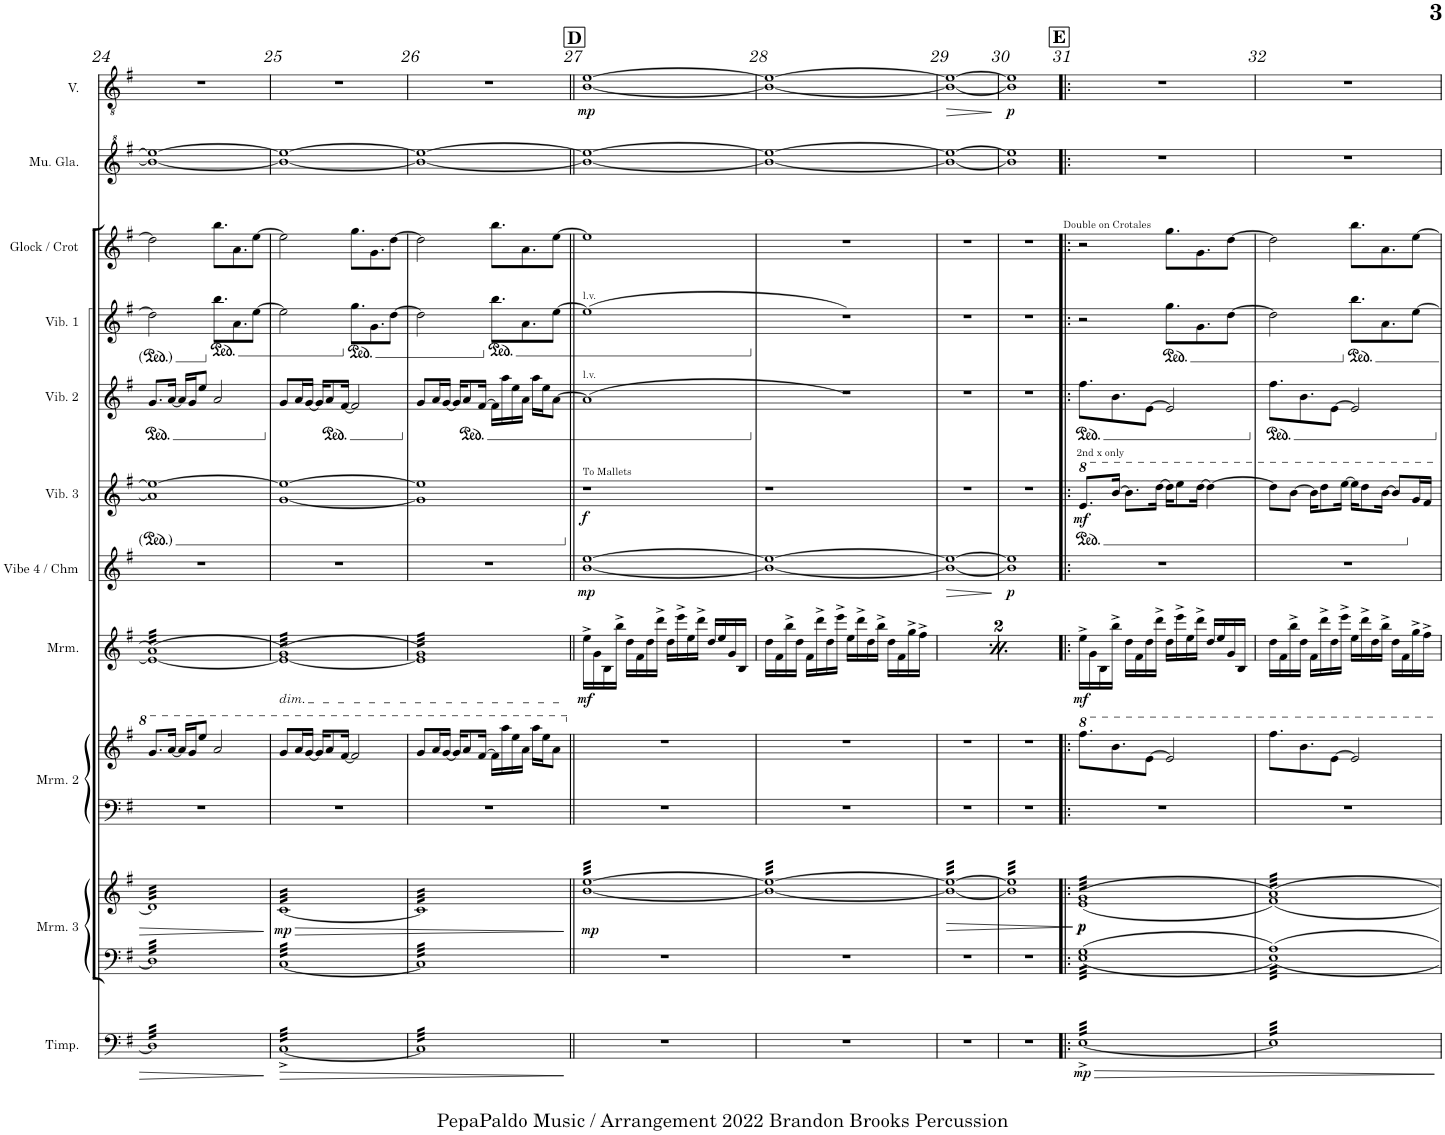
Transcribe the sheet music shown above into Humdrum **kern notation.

**kern	**dynam	**kern	**kern	**dynam	**kern	**kern	**kern	**dynam	**kern	**dynam	**kern	**dynam	**kern	**kern	**kern	**kern	**kern	**dynam
*part11	*part11	*part10	*part10	*part10	*part9	*part9	*part8	*part8	*part7	*part7	*part6	*part6	*part5	*part4	*part3	*part2	*part1	*part1
*staff13	*staff13	*staff12	*staff11	*staff11/12	*staff10	*staff9	*staff8	*staff8	*staff7	*staff7	*staff6	*staff6	*staff5	*staff4	*staff3	*staff2	*staff1	*staff1
*I"Timpani	*	*I"Marimba 3	*	*	*I"Marimba 2	*	*I"Marimba 1	*	*I"Vibraphone 4 /  Chimes	*	*I"Vibraphone 3	*	*I"Vibraphone 2	*I"Vibraphone 1	*I"Glock / Crot	*I"Musical Glasses	*I"Voice	*
*I'Timp.	*	*I'Mrm. 3	*	*	*I'Mrm. 2	*	*I'Mrm. 1	*	*I'Vibe 4 / Chm	*	*I'Vib. 3	*	*I'Vib. 2	*I'Vib. 1	*I'Glock / Crot	*I'Mu. Gla.	*I'V.	*
!!LO:PB:g=z
*clefF4	*	*clefF4	*clefG2	*	*clefF4	*clefG2	*clefG2	*	*clefG2	*	*clefG2	*	*clefG2	*clefG2	*clefG2	*clefG^2	*clefGv2	*
*	*	*	*	*	*	*	*	*	*	*	*	*	*	*	*Trd-14c-24	*	*	*
*k[f#]	*	*k[f#]	*k[f#]	*	*k[f#]	*k[f#]	*k[f#]	*	*k[f#]	*	*k[f#]	*	*k[f#]	*k[f#]	*k[f#]	*k[f#]	*k[f#]	*
*M4/4	*	*M4/4	*M4/4	*	*M4/4	*M4/4	*M4/4	*	*M4/4	*	*M4/4	*	*M4/4	*M4/4	*M4/4	*M4/4	*M4/4	*
=24	=24	=24	=24	=24	=24	=24	=24	=24	=24	=24	=24	=24	=24	=24	=24	=24	=24	=24
*tremolo	*	*	*	*	*	*	*	*	*	*	*	*	*	*	*	*	*	*
*	*	*tremolo	*	*	*	*	*	*	*	*	*	*	*	*	*	*	*	*
*	*	*	*tremolo	*	*	*	*	*	*	*	*	*	*	*	*	*	*	*
*	*	*	*	*	*	*	*tremolo	*	*	*	*	*	*	*	*	*	*	*
32D]LLL	.	32D]LLL	32d]LLL	.	1r	8.gg/L	(>32e 32aLLL	.	1r	.	1a] 1ee_	.	8.g/L	2dd\]	2dd\]	1bb_ 1eee_	1r	.
32D	.	32D	32d	.	.	.	(>32e 32a	.	.	.	.	.	.	.	.	.	.	.
32D	.	32D	32d	.	.	.	(>32e 32a	.	.	.	.	.	.	.	.	.	.	.
32D	.	32D	32d	.	.	.	(>32e 32a	.	.	.	.	.	.	.	.	.	.	.
32D	.	32D	32d	.	.	.	(>32e 32a	.	.	.	.	.	.	.	.	.	.	.
32D	.	32D	32d	.	.	.	(>32e 32a	.	.	.	.	.	.	.	.	.	.	.
32D	.	32D	32d	.	.	[16aa/Jk	(>32e 32a	.	.	.	.	.	[16a/Jk	.	.	.	.	.
32D	.	32D	32d	.	.	.	(>32e 32a	.	.	.	.	.	.	.	.	.	.	.
32D	.	32D	32d	.	.	16aa/LL]	(>32e 32a	.	.	.	.	.	16a/LL]	.	.	.	.	.
32D	.	32D	32d	.	.	.	(>32e 32a	.	.	.	.	.	.	.	.	.	.	.
32D	.	32D	32d	.	.	16gg/J	(>32e 32a	.	.	.	.	.	16g/J	.	.	.	.	.
32D	.	32D	32d	.	.	.	(>32e 32a	.	.	.	.	.	.	.	.	.	.	.
32D	.	32D	32d	.	.	8eee/J	(>32e 32a	.	.	.	.	.	8ee/J	.	.	.	.	.
32D	.	32D	32d	.	.	.	(>32e 32a	.	.	.	.	.	.	.	.	.	.	.
32D	.	32D	32d	.	.	.	(>32e 32a	.	.	.	.	.	.	.	.	.	.	.
32D	.	32D	32d	.	.	.	(>32e 32a	.	.	.	.	.	.	.	.	.	.	.
*	*	*	*	*	*	*	*	*	*	*	*	*	*	*ped	*	*	*	*
32D	.	32D	32d	.	.	2aa/	(>32e 32a	.	.	.	.	.	2a/	8.bb\L	8.bb\L	.	.	.
32D	.	32D	32d	.	.	.	(>32e 32a	.	.	.	.	.	.	.	.	.	.	.
32D	.	32D	32d	.	.	.	(>32e 32a	.	.	.	.	.	.	.	.	.	.	.
32D	.	32D	32d	.	.	.	(>32e 32a	.	.	.	.	.	.	.	.	.	.	.
32D	.	32D	32d	.	.	.	(>32e 32a	.	.	.	.	.	.	.	.	.	.	.
32D	.	32D	32d	.	.	.	(>32e 32a	.	.	.	.	.	.	.	.	.	.	.
32D	.	32D	32d	.	.	.	(>32e 32a	.	.	.	.	.	.	8.a\	8.a\	.	.	.
32D	.	32D	32d	.	.	.	(>32e 32a	.	.	.	.	.	.	.	.	.	.	.
32D	.	32D	32d	.	.	.	(>32e 32a	.	.	.	.	.	.	.	.	.	.	.
32D	.	32D	32d	.	.	.	(>32e 32a	.	.	.	.	.	.	.	.	.	.	.
32D	.	32D	32d	.	.	.	(>32e 32a	.	.	.	.	.	.	.	.	.	.	.
32D	.	32D	32d	.	.	.	(>32e 32a	.	.	.	.	.	.	.	.	.	.	.
32D	.	32D	32d	.	.	.	(>32e 32a	.	.	.	.	.	.	[8ee\J	[8ee\J	.	.	.
32D	.	32D	32d	.	.	.	(>32e 32a	.	.	.	.	.	.	.	.	.	.	.
32D	.	32D	32d	.	.	.	(>32e 32a	.	.	.	.	.	.	.	.	.	.	.
32DJJJ	.	32DJJJ	32dJJJ	.	.	.	32e 32aJJJ	.	.	.	.	.	.	.	.	.	.	.
=25	=25	=25	=25	=25	=25	=25	=25	=25	=25	=25	=25	=25	=25	=25	=25	=25	=25	=25
!	!	!	!	!	!	!	!LO:TX:b:i:t=dim.	!	!	!	!	!	!	!	!	!	!	!
!	!LO:HP:b	!	!	!LO:HP:b	!	!	!	!	!	!	!	!	!	!	!	!	!	!
!	!	!	!	!LO:DY:n=1:b	!	!	!	!	!	!	!	!	!	!	!	!	!	!
[32C^LLL	>	[32CLLL	[32cLLL	> mp	1r	8gg/L	(>32e 32g)LLL	.	1r	.	[1g 1ee_	.	8g/L	2ee\]	2ee\]	1bb_ 1eee_	1r	.
32C^	.	32C	32c	.	.	.	(>32e 32g)	.	.	.	.	.	.	.	.	.	.	.
32C^	.	32C	32c	.	.	.	(>32e 32g)	.	.	.	.	.	.	.	.	.	.	.
32C^	.	32C	32c	.	.	.	(>32e 32g)	.	.	.	.	.	.	.	.	.	.	.
32C^	.	32C	32c	.	.	16aa/L	(>32e 32g)	.	.	.	.	.	16a/L	.	.	.	.	.
32C^	.	32C	32c	.	.	.	(>32e 32g)	.	.	.	.	.	.	.	.	.	.	.
32C^	.	32C	32c	.	.	[16gg/JJ	(>32e 32g)	.	.	.	.	.	[16g/JJ	.	.	.	.	.
32C^	.	32C	32c	.	.	.	(>32e 32g)	.	.	.	.	.	.	.	.	.	.	.
32C^	.	32C	32c	.	.	16gg/KL]	(>32e 32g)	.	.	.	.	.	16g/KL]	.	.	.	.	.
32C^	.	32C	32c	.	.	.	(>32e 32g)	.	.	.	.	.	.	.	.	.	.	.
32C^	.	32C	32c	.	.	8aa/	(>32e 32g)	.	.	.	.	.	8a/	.	.	.	.	.
32C^	.	32C	32c	.	.	.	(>32e 32g)	.	.	.	.	.	.	.	.	.	.	.
32C^	.	32C	32c	.	.	.	(>32e 32g)	.	.	.	.	.	.	.	.	.	.	.
32C^	.	32C	32c	.	.	.	(>32e 32g)	.	.	.	.	.	.	.	.	.	.	.
32C^	.	32C	32c	.	.	[16ff#/Jk	(>32e 32g)	.	.	.	.	.	[16f#/Jk	.	.	.	.	.
32C^	.	32C	32c	.	.	.	(>32e 32g)	.	.	.	.	.	.	.	.	.	.	.
*	*	*	*	*	*	*	*	*	*	*	*	*	*	*Xped	*	*	*	*
*	*	*	*	*	*	*	*	*	*	*	*	*	*	*ped	*	*	*	*
32C^	.	32C	32c	.	.	2ff#/]	(>32e 32g)	.	.	.	.	.	2f#/]	8.gg\L	8.gg\L	.	.	.
32C^	.	32C	32c	.	.	.	(>32e 32g)	.	.	.	.	.	.	.	.	.	.	.
32C^	.	32C	32c	.	.	.	(>32e 32g)	.	.	.	.	.	.	.	.	.	.	.
32C^	.	32C	32c	.	.	.	(>32e 32g)	.	.	.	.	.	.	.	.	.	.	.
32C^	.	32C	32c	.	.	.	(>32e 32g)	.	.	.	.	.	.	.	.	.	.	.
32C^	.	32C	32c	.	.	.	(>32e 32g)	.	.	.	.	.	.	.	.	.	.	.
32C^	.	32C	32c	.	.	.	(>32e 32g)	.	.	.	.	.	.	8.g\	8.g\	.	.	.
32C^	.	32C	32c	.	.	.	(>32e 32g)	.	.	.	.	.	.	.	.	.	.	.
32C^	.	32C	32c	.	.	.	(>32e 32g)	.	.	.	.	.	.	.	.	.	.	.
32C^	.	32C	32c	.	.	.	(>32e 32g)	.	.	.	.	.	.	.	.	.	.	.
32C^	.	32C	32c	.	.	.	(>32e 32g)	.	.	.	.	.	.	.	.	.	.	.
32C^	.	32C	32c	.	.	.	(>32e 32g)	.	.	.	.	.	.	.	.	.	.	.
32C^	.	32C	32c	.	.	.	(>32e 32g)	.	.	.	.	.	.	[8dd\J	[8dd\J	.	.	.
32C^	.	32C	32c	.	.	.	(>32e 32g)	.	.	.	.	.	.	.	.	.	.	.
32C^	.	32C	32c	.	.	.	(>32e 32g)	.	.	.	.	.	.	.	.	.	.	.
32C^JJJ	.	32CJJJ	32cJJJ	.	.	.	32e 32g)JJJ	.	.	.	.	.	.	.	.	.	.	.
=26	=26	=26	=26	=26	=26	=26	=26	=26	=26	=26	=26	=26	=26	=26	=26	=26	=26	=26
32C]LLL	.	32C]LLL	32c]LLL	.	1r	8gg/L	32e] 32g)LLL	.	1r	.	1g] 1ee]	.	8g/L	2dd\]	2dd\]	1bb_ 1eee_	1r	.
32C	.	32C	32c	.	.	.	32e 32g)	.	.	.	.	.	.	.	.	.	.	.
32C	.	32C	32c	.	.	.	32e 32g)	.	.	.	.	.	.	.	.	.	.	.
32C	.	32C	32c	.	.	.	32e 32g)	.	.	.	.	.	.	.	.	.	.	.
32C	.	32C	32c	.	.	16aa/L	32e 32g)	.	.	.	.	.	16a/L	.	.	.	.	.
32C	.	32C	32c	.	.	.	32e 32g)	.	.	.	.	.	.	.	.	.	.	.
32C	.	32C	32c	.	.	[16gg/JJ	32e 32g)	.	.	.	.	.	[16g/JJ	.	.	.	.	.
32C	.	32C	32c	.	.	.	32e 32g)	.	.	.	.	.	.	.	.	.	.	.
32C	.	32C	32c	.	.	16gg/KL]	32e 32g)	.	.	.	.	.	16g/KL]	.	.	.	.	.
32C	.	32C	32c	.	.	.	32e 32g)	.	.	.	.	.	.	.	.	.	.	.
32C	.	32C	32c	.	.	8aa/	32e 32g)	.	.	.	.	.	8a/	.	.	.	.	.
32C	.	32C	32c	.	.	.	32e 32g)	.	.	.	.	.	.	.	.	.	.	.
32C	.	32C	32c	.	.	.	32e 32g)	.	.	.	.	.	.	.	.	.	.	.
32C	.	32C	32c	.	.	.	32e 32g)	.	.	.	.	.	.	.	.	.	.	.
32C	.	32C	32c	.	.	[16ff#/Jk	32e 32g)	.	.	.	.	.	[16f#/Jk	.	.	.	.	.
32C	.	32C	32c	.	.	.	32e 32g)	.	.	.	.	.	.	.	.	.	.	.
*	*	*	*	*	*	*	*	*	*	*	*	*	*	*Xped	*	*	*	*
*	*	*	*	*	*	*	*	*	*	*	*	*	*	*ped	*	*	*	*
32C	.	32C	32c	.	.	16ff#\LL]	32e 32g)	.	.	.	.	.	16f#\LL]	8.bb\L	8.bb\L	.	.	.
32C	.	32C	32c	.	.	.	32e 32g)	.	.	.	.	.	.	.	.	.	.	.
32C	.	32C	32c	.	.	16aaa\	32e 32g)	.	.	.	.	.	16aa\	.	.	.	.	.
32C	.	32C	32c	.	.	.	32e 32g)	.	.	.	.	.	.	.	.	.	.	.
32C	.	32C	32c	.	.	16eee\	32e 32g)	.	.	.	.	.	16ee\	.	.	.	.	.
32C	.	32C	32c	.	.	.	32e 32g)	.	.	.	.	.	.	.	.	.	.	.
32C	.	32C	32c	.	.	16aa\JJ	32e 32g)	.	.	.	.	.	16a\JJ	8.a\	8.a\	.	.	.
32C	.	32C	32c	.	.	.	32e 32g)	.	.	.	.	.	.	.	.	.	.	.
32C	.	32C	32c	.	.	16aaa\LL	32e 32g)	.	.	.	.	.	16aa\LL	.	.	.	.	.
32C	.	32C	32c	.	.	.	32e 32g)	.	.	.	.	.	.	.	.	.	.	.
32C	.	32C	32c	.	.	16eee\J	32e 32g)	.	.	.	.	.	16ee\J	.	.	.	.	.
32C	.	32C	32c	.	.	.	32e 32g)	.	.	.	.	.	.	.	.	.	.	.
32C	.	32C	32c	.	.	8aa\J	32e 32g)	.	.	.	.	.	[8a\J	[8ee\J	[8ee\J	.	.	.
32C	.	32C	32c	.	.	.	32e 32g)	.	.	.	.	.	.	.	.	.	.	.
32C	.	32C	32c	.	.	.	32e 32g)	.	.	.	.	.	.	.	.	.	.	.
32CJJJ	.	32CJJJ	32cJJJ	.	.	.	32e 32g)JJJ	.	.	.	.	.	.	.	.	.	.	.
*	*	*	*	*	*	*	*Xtremolo	*	*	*	*	*	*	*	*	*	*	*
.	]	.	.	]	.	.	.	.	.	.	.	.	.	.	.	.	.	.
!!LO:REH:place=s1:a:B:cj:fs=14:t=D
=27||	=27||	=27||	=27||	=27||	=27||	=27||	=27||	=27||	=27||	=27||	=27||	=27||	=27||	=27||	=27||	=27||	=27||	=27||
!	!	!	!	!	!	!	!	!	!	!	!	!	!	!LO:TX:a:t=l.v.	!	!	!	!
!	!	!	!	!	!	!	!	!	!	!	!	!	!LO:TX:a:t=l.v.	!	!	!	!	!
!	!	!	!	!	!	!	!	!	!	!	!LO:TX:a:t=To Mallets	!	!	!	!	!	!	!
!	!	!	!	!LO:DY:b	!	!	!	!LO:DY:b	!	!LO:DY:b	!	!LO:DY:b	!	!	!	!	!	!LO:DY:b
1r	.	1r	[32b [32eeLLL	mp	1r	1r	16ee^\LL	mf	[1b [1ee	mp	1r	f	(>1a]	(1ee]	1ee]	1bb_ 1eee_	[1B [1e	mp
.	.	.	32b 32ee	.	.	.	.	.	.	.	.	.	.	.	.	.	.	.
.	.	.	32b 32ee	.	.	.	16g\	.	.	.	.	.	.	.	.	.	.	.
.	.	.	32b 32ee	.	.	.	.	.	.	.	.	.	.	.	.	.	.	.
.	.	.	32b 32ee	.	.	.	16B\	.	.	.	.	.	.	.	.	.	.	.
.	.	.	32b 32ee	.	.	.	.	.	.	.	.	.	.	.	.	.	.	.
.	.	.	32b 32ee	.	.	.	16bb^\JJ	.	.	.	.	.	.	.	.	.	.	.
.	.	.	32b 32ee	.	.	.	.	.	.	.	.	.	.	.	.	.	.	.
.	.	.	32b 32ee	.	.	.	16dd\LL	.	.	.	.	.	.	.	.	.	.	.
.	.	.	32b 32ee	.	.	.	.	.	.	.	.	.	.	.	.	.	.	.
.	.	.	32b 32ee	.	.	.	16f#\	.	.	.	.	.	.	.	.	.	.	.
.	.	.	32b 32ee	.	.	.	.	.	.	.	.	.	.	.	.	.	.	.
.	.	.	32b 32ee	.	.	.	16dd\	.	.	.	.	.	.	.	.	.	.	.
.	.	.	32b 32ee	.	.	.	.	.	.	.	.	.	.	.	.	.	.	.
.	.	.	32b 32ee	.	.	.	16ddd^\JJ	.	.	.	.	.	.	.	.	.	.	.
.	.	.	32b 32ee	.	.	.	.	.	.	.	.	.	.	.	.	.	.	.
.	.	.	32b 32ee	.	.	.	16dd\LL	.	.	.	.	.	.	.	.	.	.	.
.	.	.	32b 32ee	.	.	.	.	.	.	.	.	.	.	.	.	.	.	.
.	.	.	32b 32ee	.	.	.	16eee^\	.	.	.	.	.	.	.	.	.	.	.
.	.	.	32b 32ee	.	.	.	.	.	.	.	.	.	.	.	.	.	.	.
.	.	.	32b 32ee	.	.	.	16ee\	.	.	.	.	.	.	.	.	.	.	.
.	.	.	32b 32ee	.	.	.	.	.	.	.	.	.	.	.	.	.	.	.
.	.	.	32b 32ee	.	.	.	16ddd^\JJ	.	.	.	.	.	.	.	.	.	.	.
.	.	.	32b 32ee	.	.	.	.	.	.	.	.	.	.	.	.	.	.	.
.	.	.	32b 32ee	.	.	.	16dd/LL	.	.	.	.	.	.	.	.	.	.	.
.	.	.	32b 32ee	.	.	.	.	.	.	.	.	.	.	.	.	.	.	.
.	.	.	32b 32ee	.	.	.	16ee/	.	.	.	.	.	.	.	.	.	.	.
.	.	.	32b 32ee	.	.	.	.	.	.	.	.	.	.	.	.	.	.	.
.	.	.	32b 32ee	.	.	.	16g/	.	.	.	.	.	.	.	.	.	.	.
.	.	.	32b 32ee	.	.	.	.	.	.	.	.	.	.	.	.	.	.	.
.	.	.	32b 32ee	.	.	.	16B/JJ	.	.	.	.	.	.	.	.	.	.	.
.	.	.	32b 32eeJJJ	.	.	.	.	.	.	.	.	.	.	.	.	.	.	.
=28	=28	=28	=28	=28	=28	=28	=28	=28	=28	=28	=28	=28	=28	=28	=28	=28	=28	=28
*	*	*	*	*	*	*	*	*	*	*	*	*	*	*Xped	*	*	*	*
1r	.	1r	32b 32eeLLL	.	1r	1r	16dd\LL	.	1b_ 1ee_	.	1r	.	1r)	1r)	1r	1bb_ 1eee_	1B_ 1e_	.
.	.	.	32b 32ee	.	.	.	.	.	.	.	.	.	.	.	.	.	.	.
.	.	.	32b 32ee	.	.	.	16f#\	.	.	.	.	.	.	.	.	.	.	.
.	.	.	32b 32ee	.	.	.	.	.	.	.	.	.	.	.	.	.	.	.
.	.	.	32b 32ee	.	.	.	16bb^\	.	.	.	.	.	.	.	.	.	.	.
.	.	.	32b 32ee	.	.	.	.	.	.	.	.	.	.	.	.	.	.	.
.	.	.	32b 32ee	.	.	.	16dd\JJ	.	.	.	.	.	.	.	.	.	.	.
.	.	.	32b 32ee	.	.	.	.	.	.	.	.	.	.	.	.	.	.	.
.	.	.	32b 32ee	.	.	.	16f#\LL	.	.	.	.	.	.	.	.	.	.	.
.	.	.	32b 32ee	.	.	.	.	.	.	.	.	.	.	.	.	.	.	.
.	.	.	32b 32ee	.	.	.	16ddd^\	.	.	.	.	.	.	.	.	.	.	.
.	.	.	32b 32ee	.	.	.	.	.	.	.	.	.	.	.	.	.	.	.
.	.	.	32b 32ee	.	.	.	16dd\	.	.	.	.	.	.	.	.	.	.	.
.	.	.	32b 32ee	.	.	.	.	.	.	.	.	.	.	.	.	.	.	.
.	.	.	32b 32ee	.	.	.	16eee^\JJ	.	.	.	.	.	.	.	.	.	.	.
.	.	.	32b 32ee	.	.	.	.	.	.	.	.	.	.	.	.	.	.	.
.	.	.	32b 32ee	.	.	.	16ee\LL	.	.	.	.	.	.	.	.	.	.	.
.	.	.	32b 32ee	.	.	.	.	.	.	.	.	.	.	.	.	.	.	.
.	.	.	32b 32ee	.	.	.	16ddd^\	.	.	.	.	.	.	.	.	.	.	.
.	.	.	32b 32ee	.	.	.	.	.	.	.	.	.	.	.	.	.	.	.
.	.	.	32b 32ee	.	.	.	16dd\	.	.	.	.	.	.	.	.	.	.	.
.	.	.	32b 32ee	.	.	.	.	.	.	.	.	.	.	.	.	.	.	.
.	.	.	32b 32ee	.	.	.	16bb^\JJ	.	.	.	.	.	.	.	.	.	.	.
.	.	.	32b 32ee	.	.	.	.	.	.	.	.	.	.	.	.	.	.	.
.	.	.	32b 32ee	.	.	.	16dd\LL	.	.	.	.	.	.	.	.	.	.	.
.	.	.	32b 32ee	.	.	.	.	.	.	.	.	.	.	.	.	.	.	.
.	.	.	32b 32ee	.	.	.	16f#\	.	.	.	.	.	.	.	.	.	.	.
.	.	.	32b 32ee	.	.	.	.	.	.	.	.	.	.	.	.	.	.	.
.	.	.	32b 32ee	.	.	.	16gg^\	.	.	.	.	.	.	.	.	.	.	.
.	.	.	32b 32ee	.	.	.	.	.	.	.	.	.	.	.	.	.	.	.
.	.	.	32b 32ee	.	.	.	16ff#^\JJ	.	.	.	.	.	.	.	.	.	.	.
.	.	.	32b 32eeJJJ	.	.	.	.	.	.	.	.	.	.	.	.	.	.	.
=29	=29	=29	=29	=29	=29	=29	=29	=29	=29	=29	=29	=29	=29	=29	=29	=29	=29	=29
!	!	!	!	!LO:HP:b	!	!	!	!LO:DY:b	!	!LO:HP:b	!	!	!	!	!	!	!	!LO:HP:b
1r	.	1r	32b 32eeLLL	>	1r	1r	16ee^\LL	mf	1b_ 1ee_	>	1r	.	1r	1r	1r	1bb_ 1eee_	1B_ 1e_	>
.	.	.	32b 32ee	.	.	.	.	.	.	.	.	.	.	.	.	.	.	.
.	.	.	32b 32ee	.	.	.	16g\	.	.	.	.	.	.	.	.	.	.	.
.	.	.	32b 32ee	.	.	.	.	.	.	.	.	.	.	.	.	.	.	.
.	.	.	32b 32ee	.	.	.	16B\	.	.	.	.	.	.	.	.	.	.	.
.	.	.	32b 32ee	.	.	.	.	.	.	.	.	.	.	.	.	.	.	.
.	.	.	32b 32ee	.	.	.	16bb^\JJ	.	.	.	.	.	.	.	.	.	.	.
.	.	.	32b 32ee	.	.	.	.	.	.	.	.	.	.	.	.	.	.	.
.	.	.	32b 32ee	.	.	.	16dd\LL	.	.	.	.	.	.	.	.	.	.	.
.	.	.	32b 32ee	.	.	.	.	.	.	.	.	.	.	.	.	.	.	.
.	.	.	32b 32ee	.	.	.	16f#\	.	.	.	.	.	.	.	.	.	.	.
.	.	.	32b 32ee	.	.	.	.	.	.	.	.	.	.	.	.	.	.	.
.	.	.	32b 32ee	.	.	.	16dd\	.	.	.	.	.	.	.	.	.	.	.
.	.	.	32b 32ee	.	.	.	.	.	.	.	.	.	.	.	.	.	.	.
.	.	.	32b 32ee	.	.	.	16ddd^\JJ	.	.	.	.	.	.	.	.	.	.	.
.	.	.	32b 32ee	.	.	.	.	.	.	.	.	.	.	.	.	.	.	.
.	.	.	32b 32ee	.	.	.	16dd\LL	.	.	.	.	.	.	.	.	.	.	.
.	.	.	32b 32ee	.	.	.	.	.	.	.	.	.	.	.	.	.	.	.
.	.	.	32b 32ee	.	.	.	16eee^\	.	.	.	.	.	.	.	.	.	.	.
.	.	.	32b 32ee	.	.	.	.	.	.	.	.	.	.	.	.	.	.	.
.	.	.	32b 32ee	.	.	.	16ee\	.	.	.	.	.	.	.	.	.	.	.
.	.	.	32b 32ee	.	.	.	.	.	.	.	.	.	.	.	.	.	.	.
.	.	.	32b 32ee	.	.	.	16ddd^\JJ	.	.	.	.	.	.	.	.	.	.	.
.	.	.	32b 32ee	.	.	.	.	.	.	.	.	.	.	.	.	.	.	.
.	.	.	32b 32ee	.	.	.	16dd/LL	.	.	.	.	.	.	.	.	.	.	.
.	.	.	32b 32ee	.	.	.	.	.	.	.	.	.	.	.	.	.	.	.
.	.	.	32b 32ee	.	.	.	16ee/	.	.	.	.	.	.	.	.	.	.	.
.	.	.	32b 32ee	.	.	.	.	.	.	.	.	.	.	.	.	.	.	.
.	.	.	32b 32ee	.	.	.	16g/	.	.	.	.	.	.	.	.	.	.	.
.	.	.	32b 32ee	.	.	.	.	.	.	.	.	.	.	.	.	.	.	.
.	.	.	32b 32ee	.	.	.	16B/JJ	.	.	.	.	.	.	.	.	.	.	.
.	.	.	32b 32eeJJJ	.	.	.	.	.	.	.	.	.	.	.	.	.	.	.
.	.	.	.	.	.	.	.	.	.	]	.	.	.	.	.	.	.	]
=30	=30	=30	=30	=30	=30	=30	=30	=30	=30	=30	=30	=30	=30	=30	=30	=30	=30	=30
!	!	!	!	!	!	!	!	!	!	!LO:DY:b	!	!	!	!	!	!	!	!LO:DY:b
1r	.	1r	32b] 32ee]LLL	.	1r	1r	16dd\LL	.	1b] 1ee]	p	1r	.	1r	1r	1r	1bb] 1eee]	1B] 1e]	p
.	.	.	32b 32ee	.	.	.	.	.	.	.	.	.	.	.	.	.	.	.
.	.	.	32b 32ee	.	.	.	16f#\	.	.	.	.	.	.	.	.	.	.	.
.	.	.	32b 32ee	.	.	.	.	.	.	.	.	.	.	.	.	.	.	.
.	.	.	32b 32ee	.	.	.	16bb^\	.	.	.	.	.	.	.	.	.	.	.
.	.	.	32b 32ee	.	.	.	.	.	.	.	.	.	.	.	.	.	.	.
.	.	.	32b 32ee	.	.	.	16dd\JJ	.	.	.	.	.	.	.	.	.	.	.
.	.	.	32b 32ee	.	.	.	.	.	.	.	.	.	.	.	.	.	.	.
.	.	.	32b 32ee	.	.	.	16f#\LL	.	.	.	.	.	.	.	.	.	.	.
.	.	.	32b 32ee	.	.	.	.	.	.	.	.	.	.	.	.	.	.	.
.	.	.	32b 32ee	.	.	.	16ddd^\	.	.	.	.	.	.	.	.	.	.	.
.	.	.	32b 32ee	.	.	.	.	.	.	.	.	.	.	.	.	.	.	.
.	.	.	32b 32ee	.	.	.	16dd\	.	.	.	.	.	.	.	.	.	.	.
.	.	.	32b 32ee	.	.	.	.	.	.	.	.	.	.	.	.	.	.	.
.	.	.	32b 32ee	.	.	.	16eee^\JJ	.	.	.	.	.	.	.	.	.	.	.
.	.	.	32b 32ee	.	.	.	.	.	.	.	.	.	.	.	.	.	.	.
.	.	.	32b 32ee	.	.	.	16ee\LL	.	.	.	.	.	.	.	.	.	.	.
.	.	.	32b 32ee	.	.	.	.	.	.	.	.	.	.	.	.	.	.	.
.	.	.	32b 32ee	.	.	.	16ddd^\	.	.	.	.	.	.	.	.	.	.	.
.	.	.	32b 32ee	.	.	.	.	.	.	.	.	.	.	.	.	.	.	.
.	.	.	32b 32ee	.	.	.	16dd\	.	.	.	.	.	.	.	.	.	.	.
.	.	.	32b 32ee	.	.	.	.	.	.	.	.	.	.	.	.	.	.	.
.	.	.	32b 32ee	.	.	.	16bb^\JJ	.	.	.	.	.	.	.	.	.	.	.
.	.	.	32b 32ee	.	.	.	.	.	.	.	.	.	.	.	.	.	.	.
.	.	.	32b 32ee	.	.	.	16dd\LL	.	.	.	.	.	.	.	.	.	.	.
.	.	.	32b 32ee	.	.	.	.	.	.	.	.	.	.	.	.	.	.	.
.	.	.	32b 32ee	.	.	.	16f#\	.	.	.	.	.	.	.	.	.	.	.
.	.	.	32b 32ee	.	.	.	.	.	.	.	.	.	.	.	.	.	.	.
.	.	.	32b 32ee	.	.	.	16gg^\	.	.	.	.	.	.	.	.	.	.	.
.	.	.	32b 32ee	.	.	.	.	.	.	.	.	.	.	.	.	.	.	.
.	.	.	32b 32ee	.	.	.	16ff#^\JJ	.	.	.	.	.	.	.	.	.	.	.
.	.	.	32b 32eeJJJ	.	.	.	.	.	.	.	.	.	.	.	.	.	.	.
.	.	.	.	]	.	.	.	.	.	.	.	.	.	.	.	.	.	.
!!LO:REH:place=s1:a:B:cj:fs=14:t=E
=31!|:	=31!|:	=31!|:	=31!|:	=31!|:	=31!|:	=31!|:	=31!|:	=31!|:	=31!|:	=31!|:	=31!|:	=31!|:	=31!|:	=31!|:	=31!|:	=31!|:	=31!|:	=31!|:
!	!	!	!	!	!	!	!	!	!	!	!	!	!	!	!LO:TX:a:t=Double on Crotales	!	!	!
!	!	!	!	!	!	!	!	!	!	!	!LO:TX:a:t=2nd x only	!	!	!	!	!	!	!
!	!LO:HP:b	!	!	!	!	!	!	!	!	!	!	!	!	!	!	!	!	!
!	!LO:DY:n=1:b	!	!	!LO:DY:b	!	!	!	!	!	!	!	!	!	!	!	!	!	!
!	!	!	!	!LO:DY:n=1:b	!	!	!	!LO:DY:b	!	!	!	!LO:DY:b	!	!	!	!	!	!
[32E^LLL	> mp	32E 32GLLL	((>32e 32gLLL	p p	1r	8.fff#\L	16ee^>\LL	mf	1r	.	8.ee/L	mf	8.ff#\L	2r	2r	1r	1r	.
32E^	.	32E 32G	((>32e 32g	.	.	.	.	.	.	.	.	.	.	.	.	.	.	.
32E^	.	32E 32G	((>32e 32g	.	.	.	16g\	.	.	.	.	.	.	.	.	.	.	.
32E^	.	32E 32G	((>32e 32g	.	.	.	.	.	.	.	.	.	.	.	.	.	.	.
32E^	.	32E 32G	((>32e 32g	.	.	.	16B\	.	.	.	.	.	.	.	.	.	.	.
32E^	.	32E 32G	((>32e 32g	.	.	.	.	.	.	.	.	.	.	.	.	.	.	.
32E^	.	32E 32G	((>32e 32g	.	.	8.bb\	16bb^>\JJ	.	.	.	[16bb/Jk	.	8.b\	.	.	.	.	.
32E^	.	32E 32G	((>32e 32g	.	.	.	.	.	.	.	.	.	.	.	.	.	.	.
32E^	.	32E 32G	((>32e 32g	.	.	.	16dd\LL	.	.	.	8.bb\L]	.	.	.	.	.	.	.
32E^	.	32E 32G	((>32e 32g	.	.	.	.	.	.	.	.	.	.	.	.	.	.	.
32E^	.	32E 32G	((>32e 32g	.	.	.	16f#\	.	.	.	.	.	.	.	.	.	.	.
32E^	.	32E 32G	((>32e 32g	.	.	.	.	.	.	.	.	.	.	.	.	.	.	.
32E^	.	32E 32G	((>32e 32g	.	.	[8ee\J	16dd\	.	.	.	.	.	[8e\J	.	.	.	.	.
32E^	.	32E 32G	((>32e 32g	.	.	.	.	.	.	.	.	.	.	.	.	.	.	.
32E^	.	32E 32G	((>32e 32g	.	.	.	16ddd^\JJ	.	.	.	[16ddd\Jk	.	.	.	.	.	.	.
32E^	.	32E 32G	((>32e 32g	.	.	.	.	.	.	.	.	.	.	.	.	.	.	.
*	*	*	*	*	*	*	*	*	*	*	*	*	*	*ped	*	*	*	*
32E^	.	32E 32G	((>32e 32g	.	.	2ee/]	16dd\LL	.	.	.	16ddd\KL]	.	2e/]	8.gg\L	8.gg\L	.	.	.
32E^	.	32E 32G	((>32e 32g	.	.	.	.	.	.	.	.	.	.	.	.	.	.	.
32E^	.	32E 32G	((>32e 32g	.	.	.	16eee^\	.	.	.	8eee\	.	.	.	.	.	.	.
32E^	.	32E 32G	((>32e 32g	.	.	.	.	.	.	.	.	.	.	.	.	.	.	.
32E^	.	32E 32G	((>32e 32g	.	.	.	16ee\	.	.	.	.	.	.	.	.	.	.	.
32E^	.	32E 32G	((>32e 32g	.	.	.	.	.	.	.	.	.	.	.	.	.	.	.
32E^	.	32E 32G	((>32e 32g	.	.	.	16ddd^\JJ	.	.	.	[16ddd\Jk	.	.	8.g\	8.g\	.	.	.
32E^	.	32E 32G	((>32e 32g	.	.	.	.	.	.	.	.	.	.	.	.	.	.	.
32E^	.	32E 32G	((>32e 32g	.	.	.	16dd/LL	.	.	.	4ddd\_	.	.	.	.	.	.	.
32E^	.	32E 32G	((>32e 32g	.	.	.	.	.	.	.	.	.	.	.	.	.	.	.
32E^	.	32E 32G	((>32e 32g	.	.	.	16ee/	.	.	.	.	.	.	.	.	.	.	.
32E^	.	32E 32G	((>32e 32g	.	.	.	.	.	.	.	.	.	.	.	.	.	.	.
32E^	.	32E 32G	((>32e 32g	.	.	.	16g/	.	.	.	.	.	.	[8dd\J	[8dd\J	.	.	.
32E^	.	32E 32G	((>32e 32g	.	.	.	.	.	.	.	.	.	.	.	.	.	.	.
32E^	.	32E 32G	((>32e 32g	.	.	.	16B/JJ	.	.	.	.	.	.	.	.	.	.	.
32E^JJJ	.	32E 32GJJJ	32e 32gJJJ	.	.	.	.	.	.	.	.	.	.	.	.	.	.	.
=32	=32	=32	=32	=32	=32	=32	=32	=32	=32	=32	=32	=32	=32	=32	=32	=32	=32	=32
32E]LLL	.	32E 32ALLL	32f# 32a))LLL	.	1r	8.fff#\L	16dd\LL	.	1r	.	8ddd\L]	.	8.ff#\L	2dd\]	2dd\]	1r	1r	.
32E	.	32E 32A	32f# 32a))	.	.	.	.	.	.	.	.	.	.	.	.	.	.	.
32E	.	32E 32A	32f# 32a))	.	.	.	16f#\	.	.	.	.	.	.	.	.	.	.	.
32E	.	32E 32A	32f# 32a))	.	.	.	.	.	.	.	.	.	.	.	.	.	.	.
32E	.	32E 32A	32f# 32a))	.	.	.	16bb^\	.	.	.	[8bb\J	.	.	.	.	.	.	.
32E	.	32E 32A	32f# 32a))	.	.	.	.	.	.	.	.	.	.	.	.	.	.	.
32E	.	32E 32A	32f# 32a))	.	.	8.bb\	16dd\JJ	.	.	.	.	.	8.b\	.	.	.	.	.
32E	.	32E 32A	32f# 32a))	.	.	.	.	.	.	.	.	.	.	.	.	.	.	.
32E	.	32E 32A	32f# 32a))	.	.	.	16f#\LL	.	.	.	16bb\KL]	.	.	.	.	.	.	.
32E	.	32E 32A	32f# 32a))	.	.	.	.	.	.	.	.	.	.	.	.	.	.	.
32E	.	32E 32A	32f# 32a))	.	.	.	16ddd^\	.	.	.	8ddd\	.	.	.	.	.	.	.
32E	.	32E 32A	32f# 32a))	.	.	.	.	.	.	.	.	.	.	.	.	.	.	.
32E	.	32E 32A	32f# 32a))	.	.	[8ee\J	16dd\	.	.	.	.	.	[8e\J	.	.	.	.	.
32E	.	32E 32A	32f# 32a))	.	.	.	.	.	.	.	.	.	.	.	.	.	.	.
32E	.	32E 32A	32f# 32a))	.	.	.	16eee^\JJ	.	.	.	[16eee\Jk	.	.	.	.	.	.	.
32E	.	32E 32A	32f# 32a))	.	.	.	.	.	.	.	.	.	.	.	.	.	.	.
*	*	*	*	*	*	*	*	*	*	*	*	*	*	*Xped	*	*	*	*
32E	.	32E 32A	32f# 32a))	.	.	2ee/]	16ee\LL	.	.	.	16eee\KL]	.	2e/]	8.bb\L	8.bb\L	.	.	.
32E	.	32E 32A	32f# 32a))	.	.	.	.	.	.	.	.	.	.	.	.	.	.	.
32E	.	32E 32A	32f# 32a))	.	.	.	16ddd^\	.	.	.	8ddd\	.	.	.	.	.	.	.
32E	.	32E 32A	32f# 32a))	.	.	.	.	.	.	.	.	.	.	.	.	.	.	.
32E	.	32E 32A	32f# 32a))	.	.	.	16dd\	.	.	.	.	.	.	.	.	.	.	.
32E	.	32E 32A	32f# 32a))	.	.	.	.	.	.	.	.	.	.	.	.	.	.	.
32E	.	32E 32A	32f# 32a))	.	.	.	16bb^\JJ	.	.	.	[16bb\Jk	.	.	8.a\	8.a\	.	.	.
32E	.	32E 32A	32f# 32a))	.	.	.	.	.	.	.	.	.	.	.	.	.	.	.
32E	.	32E 32A	32f# 32a))	.	.	.	16dd\LL	.	.	.	8bb/L]	.	.	.	.	.	.	.
32E	.	32E 32A	32f# 32a))	.	.	.	.	.	.	.	.	.	.	.	.	.	.	.
32E	.	32E 32A	32f# 32a))	.	.	.	16f#\	.	.	.	.	.	.	.	.	.	.	.
32E	.	32E 32A	32f# 32a))	.	.	.	.	.	.	.	.	.	.	.	.	.	.	.
32E	.	32E 32A	32f# 32a))	.	.	.	16gg^\	.	.	.	16gg/L	.	.	[8ee\J	[8ee\J	.	.	.
32E	.	32E 32A	32f# 32a))	.	.	.	.	.	.	.	.	.	.	.	.	.	.	.
32E	.	32E 32A	32f# 32a))	.	.	.	16ff#^\JJ	.	.	.	16ff#/JJ	.	.	.	.	.	.	.
32EJJJ	.	32E 32AJJJ	32f# 32a))JJJ	.	.	.	.	.	.	.	.	.	.	.	.	.	.	.
*	*	*	*Xtremolo	*	*	*	*	*	*	*	*	*	*	*	*	*	*	*
*	*	*Xtremolo	*	*	*	*	*	*	*	*	*	*	*	*	*	*	*	*
*Xtremolo	*	*	*	*	*	*	*	*	*	*	*	*	*	*	*	*	*	*
.	]	.	.	.	.	.	.	.	.	.	.	.	.	.	.	.	.	.
=	=	=	=	=	=	=	=	=	=	=	=	=	=	=	=	=	=	=
*-	*-	*-	*-	*-	*-	*-	*-	*-	*-	*-	*-	*-	*-	*-	*-	*-	*-	*-
